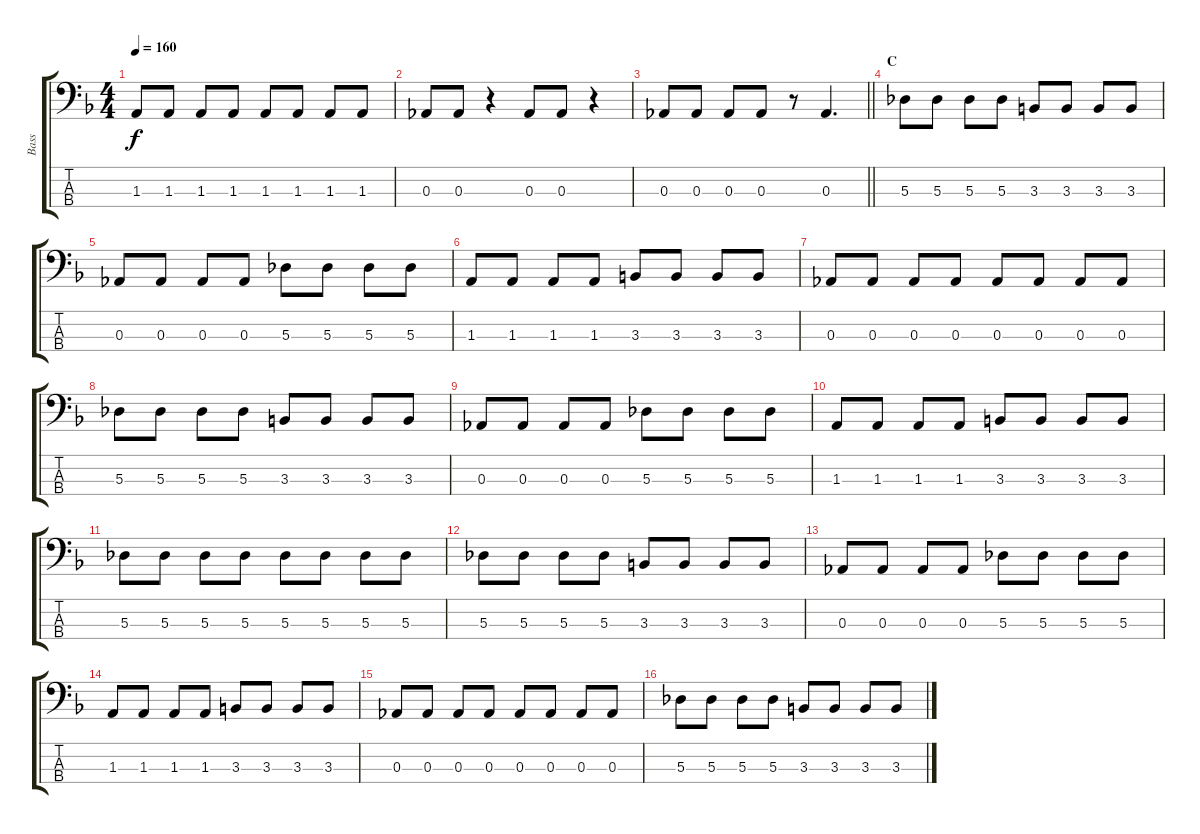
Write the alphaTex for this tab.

\track ("Bass" "Bass") {instrument electricbasspick}
\staff {score tabs}
\tuning (Gb2 Db2 Ab1 Db1) {hide}
\ts (4 4)
\tempo 160
\clef f4
\ks f
1.3.8{dy f} 1.3.8 1.3.8 1.3.8 1.3.8 1.3.8 1.3.8 1.3.8 |
0.3.8 0.3.8 r.4 0.3.8 0.3.8 r.4 |
\barLineRight lightlight
0.3.8 0.3.8 0.3.8 0.3.8 r.8 0.3.4{d} |
\section ("" "C")
5.3.8 5.3.8 5.3.8 5.3.8 3.3.8 3.3.8 3.3.8 3.3.8 |
0.3.8 0.3.8 0.3.8 0.3.8 5.3.8 5.3.8 5.3.8 5.3.8 |
1.3.8 1.3.8 1.3.8 1.3.8 3.3.8 3.3.8 3.3.8 3.3.8 |
0.3.8 0.3.8 0.3.8 0.3.8 0.3.8 0.3.8 0.3.8 0.3.8 |
5.3.8 5.3.8 5.3.8 5.3.8 3.3.8 3.3.8 3.3.8 3.3.8 |
0.3.8 0.3.8 0.3.8 0.3.8 5.3.8 5.3.8 5.3.8 5.3.8 |
1.3.8 1.3.8 1.3.8 1.3.8 3.3.8 3.3.8 3.3.8 3.3.8 |
5.3.8 5.3.8 5.3.8 5.3.8 5.3.8 5.3.8 5.3.8 5.3.8 |
5.3.8 5.3.8 5.3.8 5.3.8 3.3.8 3.3.8 3.3.8 3.3.8 |
0.3.8 0.3.8 0.3.8 0.3.8 5.3.8 5.3.8 5.3.8 5.3.8 |
1.3.8 1.3.8 1.3.8 1.3.8 3.3.8 3.3.8 3.3.8 3.3.8 |
0.3.8 0.3.8 0.3.8 0.3.8 0.3.8 0.3.8 0.3.8 0.3.8 |
5.3.8 5.3.8 5.3.8 5.3.8 3.3.8 3.3.8 3.3.8 3.3.8
